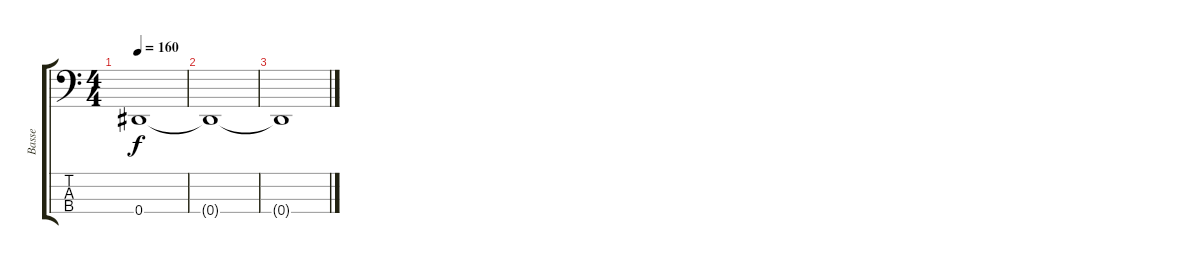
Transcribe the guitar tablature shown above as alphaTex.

\track ("Basse" "Basse") {instrument electricbassfinger}
\staff {score tabs}
\tuning (Gb2 Db2 Ab1 Eb1) {hide}
\ts (4 4)
\tempo 160
\clef f4
\ks c
0.4{t}.1{dy f} |
0.4{t}.1 |
0.4{t}.1
